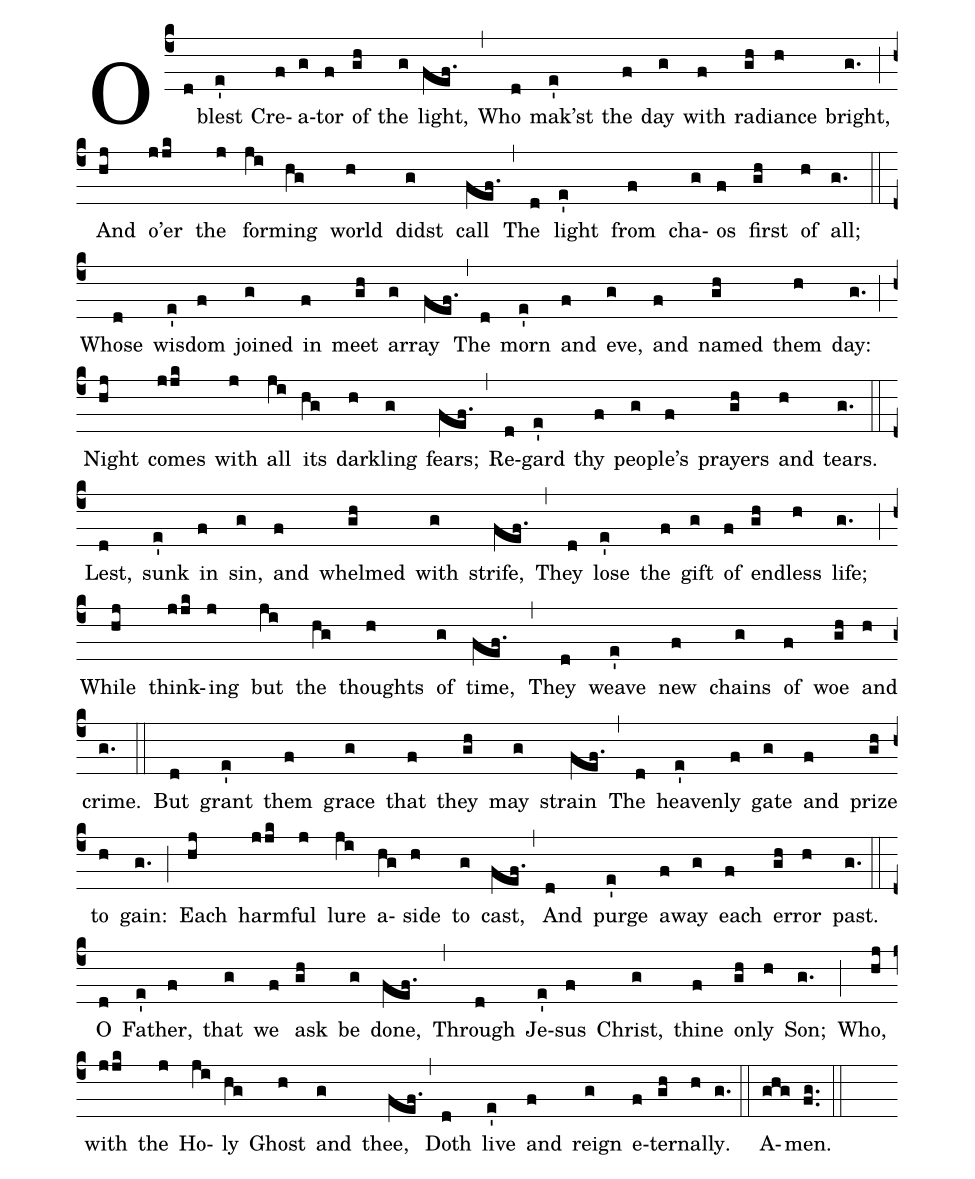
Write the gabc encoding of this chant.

%%
(c4) O(d) blest(e') Cre(f)a(g)tor(f) of(gh) the(g) light,(fef.) (,)
Who(d) mak'st(e') the(f) day(g) with(f) ra(gh)diance(h) bright,(g.) (;)
And(hj) o'er(jjk) the(j) for(ji)ming(hg) world(h) didst(g) call(fef.) (,)
The(d) light(e') from(f) cha(g)os(f) first(gh) of(h) all;(g.) (::)

Whose(d) wis(e')dom(f) joined(g) in(f) meet(gh) ar(g)ray(fef.) (,)
The(d) morn(e') and(f) eve,(g) and(f) named(gh) them(h) day:(g.) (;)
Night(hj) comes(jjk) with(j) all(ji) its(hg) dark(h)ling(g) fears;(fef.) (,)
Re(d)gard(e') thy(f) peo(g)ple's(f) prayers(gh) and(h) tears.(g.) (::)

Lest,(d) sunk(e') in(f) sin,(g) and(f) whelmed(gh) with(g) strife,(fef.) (,)
They(d) lose(e') the(f) gift(g) of(f) end(gh)less(h) life;(g.) (;)
While(hj) think(jjk)ing(j) but(ji) the(hg) thoughts(h) of(g) time,(fef.) (,)
They(d) weave(e') new(f) chains(g) of(f) woe(gh) and(h) crime.(g.) (::)

But(d) grant(e') them(f) grace(g) that(f) they(gh) may(g) strain(fef.) (,)
The(d) heaven(e')ly(f) gate(g) and(f) prize(gh) to(h) gain:(g.) (;)
Each(hj) harm(jjk)ful(j) lure(ji) a(hg)side(h) to(g) cast,(fef.) (,)
And(d) purge(e') a(f)way(g) each(f) er(gh)ror(h) past.(g.) (::)

O(d) Fa(e')ther,(f) that(g) we(f) ask(gh) be(g) done,(fef.) (,)
Through(d) Je(e')sus(f) Christ,(g) thine(f) on(gh)ly(h) Son;(g.) (;)
Who,(hj) with(jjk) the(j) Ho(ji)ly(hg) Ghost(h) and(g) thee,(fef.) (,)
Doth(d) live(e') and(f) reign(g) e(f)ter(gh)nal(h)ly.(g.) (::)
A(ghg)men.(fg..) (::)
